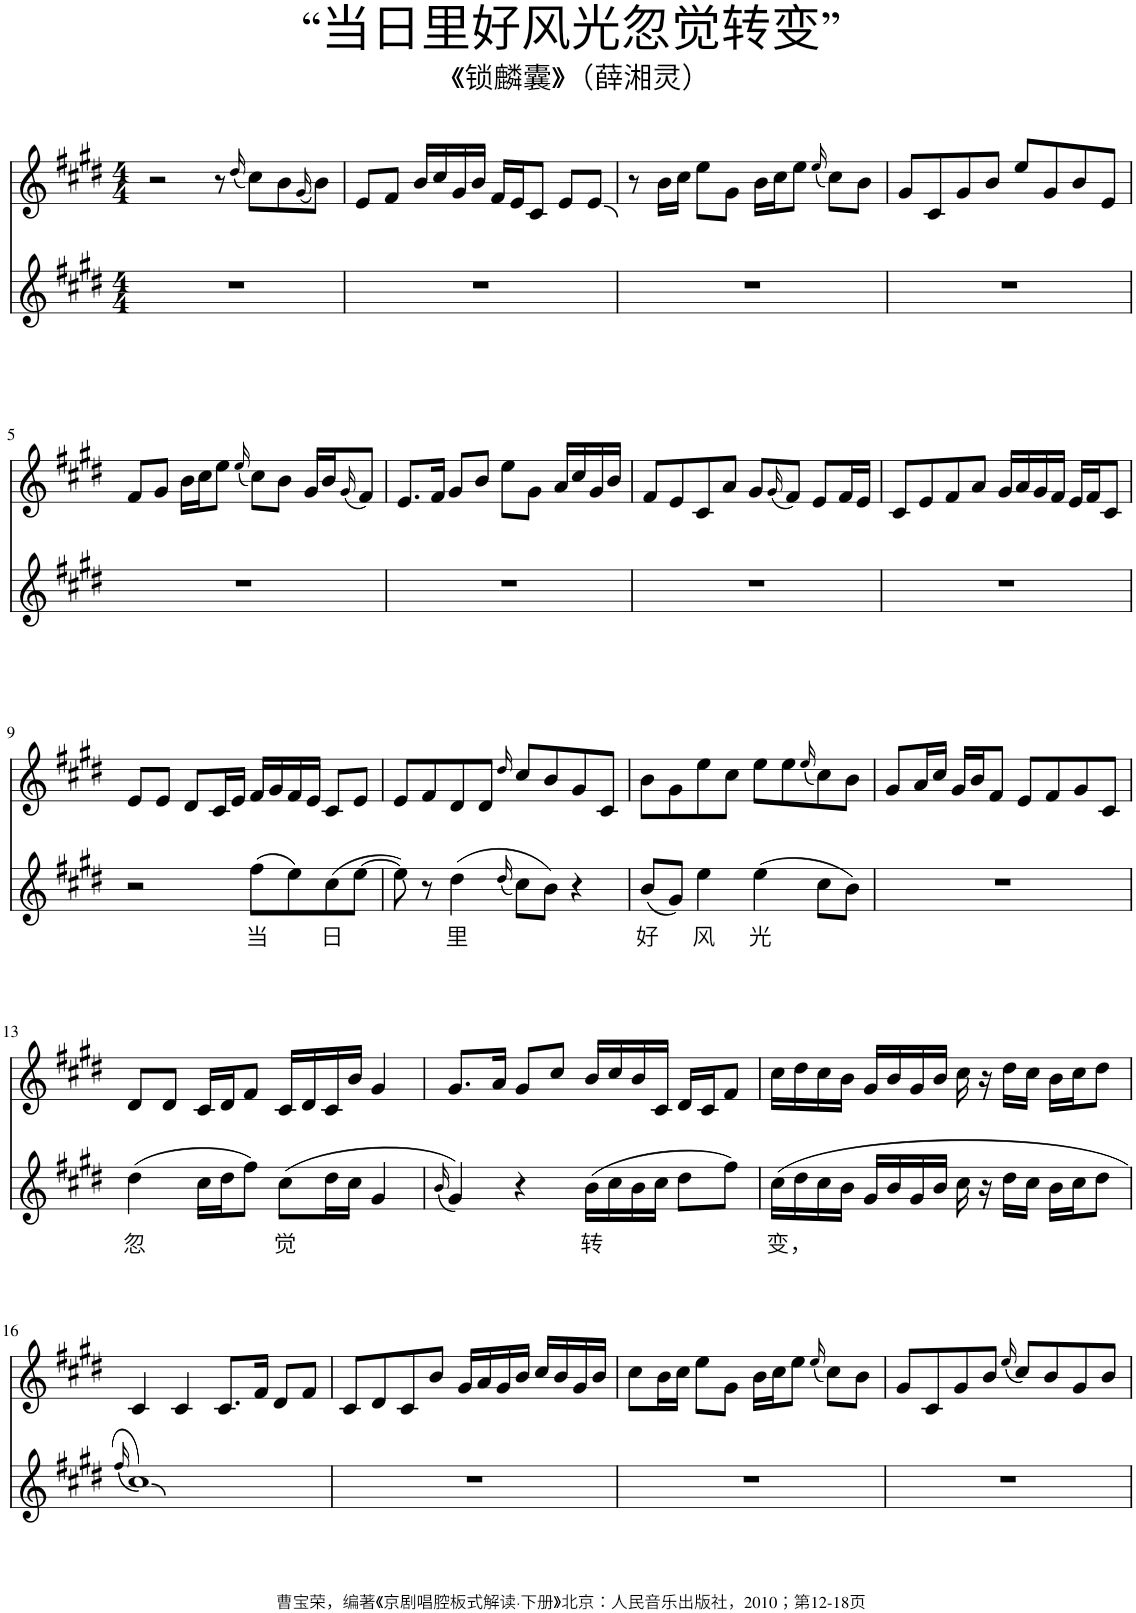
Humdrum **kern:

**kern	**text	**kern
*part2	*part2	*part1
*staff2	*staff2	*staff1
*I"Piano	*	*I"Piano
*I'Pno	*	*I'Pno
*clefG2	*	*clefG2
*k[f#c#g#d#]	*	*k[f#c#g#d#]
*M4/4	*	*M4/4
=1	=1	=1
1r	.	2r
.	.	8r
.	.	(16qdd#/
.	.	8cc#\L)
.	.	8b\
.	.	(16qg#/
.	.	8b\J)
=2	=2	=2
1r	.	8e/L
.	.	8f#/J
.	.	16b/LL
.	.	16cc#/
.	.	16g#/
.	.	16b/JJ
.	.	16f#/LL
.	.	16e/J
.	.	8c#/J
.	.	8e/L
.	.	8e/J
=3	=3	=3
1r	.	8r
.	.	16b\LL
.	.	16cc#\JJ
.	.	8ee\L
.	.	8g#\J
.	.	16b\LL
.	.	16cc#\J
.	.	8ee\J
.	.	(16qee/
.	.	8cc#\L)
.	.	8b\J
=4	=4	=4
1r	.	8g#/L
.	.	8c#/
.	.	8g#/
.	.	8b/J
.	.	8ee/L
.	.	8g#/
.	.	8b/
.	.	8e/J
!!LO:LB:g=z
=5	=5	=5
1r	.	8f#/L
.	.	8g#/J
.	.	16b\LL
.	.	16cc#\J
.	.	8ee\J
.	.	(16qee/
.	.	8cc#\L)
.	.	8b\J
.	.	16g#/LL
.	.	16b/J
.	.	(16qg#/
.	.	8f#/J)
=6	=6	=6
1r	.	8.e/L
.	.	16f#/Jk
.	.	8g#/L
.	.	8b/J
.	.	8ee\L
.	.	8g#\J
.	.	16a/LL
.	.	16cc#/
.	.	16g#/
.	.	16b/JJ
=7	=7	=7
1r	.	8f#/L
.	.	8e/
.	.	8c#/
.	.	8a/J
.	.	8g#/L
.	.	(16qg#/
.	.	8f#/J)
.	.	8e/L
.	.	16f#/L
.	.	16e/JJ
=8	=8	=8
1r	.	8c#/L
.	.	8e/
.	.	8f#/
.	.	8a/J
.	.	16g#/LL
.	.	16a/
.	.	16g#/
.	.	16f#/JJ
.	.	16e/LL
.	.	16f#/J
.	.	8c#/J
!!LO:LB:g=z
=9	=9	=9
2r	.	8e/L
.	.	8e/J
.	.	8d#/L
.	.	16c#/L
.	.	16e/JJ
!	!LO:LY:b	!
(8ff#\L	当	16f#/LL
.	.	16g#/
8ee\)	.	16f#/
.	.	16e/JJ
!	!LO:LY:b	!
(8cc#\	日	8c#/L
[8ee\J	.	8e/J
=10	=10	=10
8ee\])	.	8e/L
8r	.	8f#/
!	!LO:LY:b	!
(4dd#\	里	8d#/
.	.	8d#/J
(16qdd#/	.	16qdd#/
8cc#\L)	.	8cc#/L
8b\J)	.	8b/
4r	.	8g#/
.	.	8c#/J
=11	=11	=11
!	!LO:LY:b	!
(8b/L	好	8b\L
8g#/J)	.	8g#\
!	!LO:LY:b	!
4ee\	风	8ee\
.	.	8cc#\J
!	!LO:LY:b	!
(4ee\	光	8ee\L
.	.	8ee\
.	.	(16qee/
8cc#\L	.	8cc#\)
8b\J)	.	8b\J
=12	=12	=12
1r	.	8g#/L
.	.	16a/L
.	.	16cc#/JJ
.	.	16g#/LL
.	.	16b/J
.	.	8f#/J
.	.	8e/L
.	.	8f#/
.	.	8g#/
.	.	8c#/J
!!LO:LB:g=z
=13	=13	=13
!	!LO:LY:b	!
(4dd#\	忽	8d#/L
.	.	8d#/J
16cc#\LL	.	16c#/LL
16dd#\J	.	16d#/J
8ff#\J)	.	8f#/J
!	!LO:LY:b	!
(8cc#\L	觉	16c#/LL
.	.	16d#/
16dd#\L	.	16c#/
16cc#\JJ	.	16b/JJ
4g#/	.	4g#/
=14	=14	=14
(16qb/	.	.
4g#/))	.	8.g#/L
.	.	16a/Jk
4r	.	8g#/L
.	.	8cc#/J
!	!LO:LY:b	!
(16b\LL	转	16b/LL
16cc#\	.	16cc#/
16b\	.	16b/
16cc#\JJ	.	16c#/JJ
8dd#\L	.	16d#/LL
.	.	16c#/J
8ff#\J)	.	8f#/J
=15	=15	=15
!	!LO:LY:b	!
(16cc#\LL	变，	16cc#\LL
16dd#\	.	16dd#\
16cc#\	.	16cc#\
16b\JJ	.	16b\JJ
16g#/LL	.	16g#/LL
16b/	.	16b/
16g#/	.	16g#/
16b/JJ	.	16b/JJ
16cc#\	.	16cc#\
16r	.	16r
16dd#\LL	.	16dd#\LL
16cc#\JJ	.	16cc#\JJ
16b\LL	.	16b\LL
16cc#\J	.	16cc#\J
8dd#\J	.	8dd#\J
!!LO:LB:g=z
=16	=16	=16
(16qff#/	.	.
1cc#))	.	4c#/
.	.	4c#/
.	.	8.c#/L
.	.	16f#/Jk
.	.	8d#/L
.	.	8f#/J
=17	=17	=17
1r	.	8c#/L
.	.	8d#/
.	.	8c#/
.	.	8b/J
.	.	16g#/LL
.	.	16a/
.	.	16g#/
.	.	16b/JJ
.	.	16cc#/LL
.	.	16b/
.	.	16g#/
.	.	16b/JJ
=18	=18	=18
1r	.	8cc#\L
.	.	16b\L
.	.	16cc#\JJ
.	.	8ee\L
.	.	8g#\J
.	.	16b\LL
.	.	16cc#\J
.	.	8ee\J
.	.	(16qee/
.	.	8cc#\L)
.	.	8b\J
=19	=19	=19
1r	.	8g#/L
.	.	8c#/
.	.	8g#/
.	.	8b/J
.	.	(16qee/
.	.	8cc#/L)
.	.	8b/
.	.	8g#/
.	.	8b/J
=	=	=
*-	*-	*-
